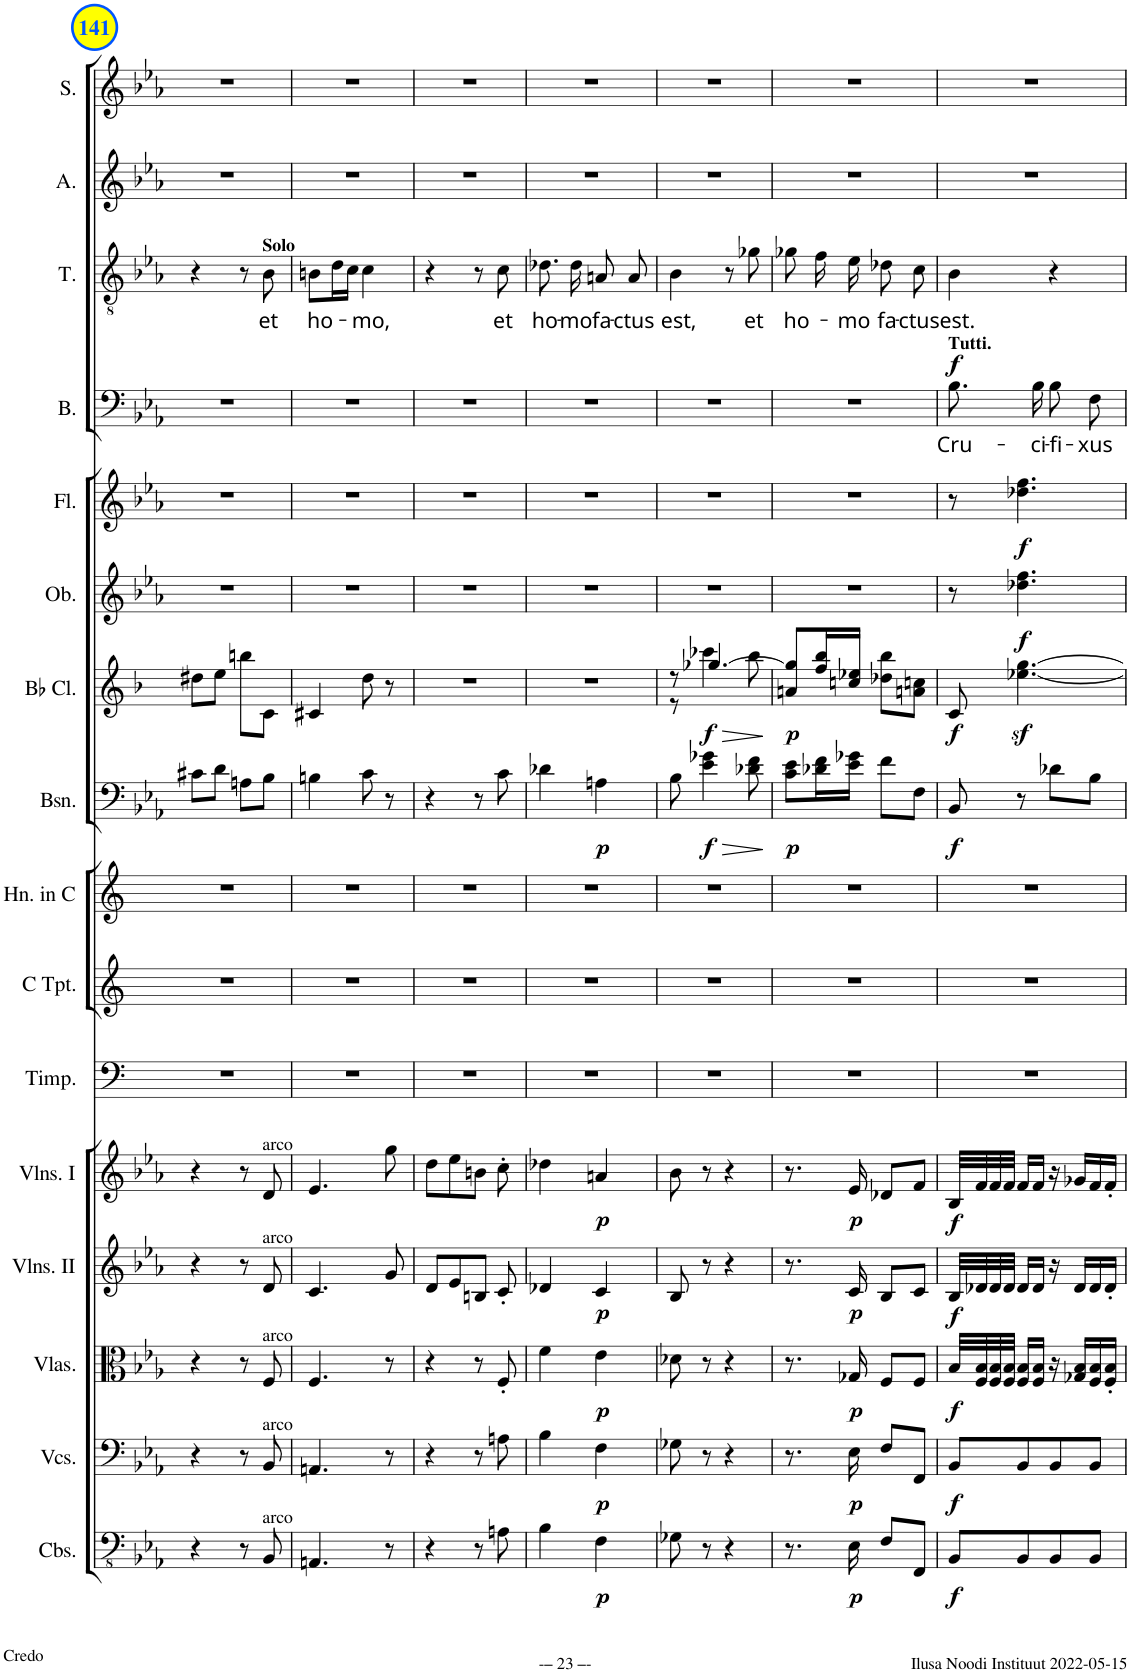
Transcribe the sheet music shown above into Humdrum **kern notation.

**kern	**dynam	**kern	**dynam	**kern	**dynam	**kern	**dynam	**kern	**dynam	**kern	**kern	**kern	**kern	**dynam	**kern	**dynam	**kern	**dynam	**kern	**dynam	**kern	**text	**dynam	**kern	**text	**kern	**kern
*part16	*part16	*part15	*part15	*part14	*part14	*part13	*part13	*part12	*part12	*part11	*part10	*part9	*part8	*part8	*part7	*part7	*part6	*part6	*part5	*part5	*part4	*part4	*part4	*part3	*part3	*part2	*part1
*staff16	*staff16	*staff15	*staff15	*staff14	*staff14	*staff13	*staff13	*staff12	*staff12	*staff11	*staff10	*staff9	*staff8	*staff8	*staff7	*staff7	*staff6	*staff6	*staff5	*staff5	*staff4	*staff4	*staff4	*staff3	*staff3	*staff2	*staff1
*I"Contrabasses	*	*I"Violoncellos	*	*I"Violas	*	*I"Violins II	*	*I"Violins I	*	*I"Timpani	*I"C Trumpet	*I"Horn in C	*I"Bassoon	*	*I"C Clarinet	*	*I"Oboe	*	*I"Flute	*	*I"Bass	*	*	*I"Tenor	*	*I"Alto	*I"Soprano
*I'Cbs.	*	*I'Vcs.	*	*I'Vlas.	*	*I'Vlns. II	*	*I'Vlns. I	*	*I'Timp.	*I'C Tpt.	*I'Hn. in C	*I'Bsn.	*	*I'C Cl.	*	*I'Ob.	*	*I'Fl.	*	*I'B.	*	*	*I'T.	*	*I'A.	*I'S.
!!LO:PB:g=z
*clefFv4	*	*clefF4	*	*clefC3	*	*clefG2	*	*clefG2	*	*clefF4	*clefG2	*clefG2	*clefF4	*	*clefG2	*	*clefG2	*	*clefG2	*	*clefF4	*	*	*clefGv2	*	*clefG2	*clefG2
*	*	*	*	*	*	*	*	*	*	*	*	*Trd4c7	*	*	*Trd1c2	*	*	*	*	*	*	*	*	*	*	*	*
*k[b-e-a-]	*	*k[b-e-a-]	*	*k[b-e-a-]	*	*k[b-e-a-]	*	*k[b-e-a-]	*	*k[]	*k[]	*k[]	*k[b-e-a-]	*	*k[b-]	*	*k[b-e-a-]	*	*k[b-e-a-]	*	*k[b-e-a-]	*	*	*k[b-e-a-]	*	*k[b-e-a-]	*k[b-e-a-]
*M2/4	*	*M2/4	*	*M2/4	*	*M2/4	*	*M2/4	*	*M2/4	*M2/4	*M2/4	*M2/4	*	*M2/4	*	*M2/4	*	*M2/4	*	*M2/4	*	*	*M2/4	*	*M2/4	*M2/4
=141	=141	=141	=141	=141	=141	=141	=141	=141	=141	=141	=141	=141	=141	=141	=141	=141	=141	=141	=141	=141	=141	=141	=141	=141	=141	=141	=141
4r	.	4r	.	4r	.	4r	.	4r	.	2r	2r	2r	8c#X\L	.	8dd#X\L	.	2r	.	2r	.	2r	.	.	4r	.	2r	2r
.	.	.	.	.	.	.	.	.	.	.	.	.	8d\J	.	8ee\J	.	.	.	.	.	.	.	.	.	.	.	.
8r	.	8r	.	8r	.	8r	.	8r	.	.	.	.	8An\L	.	8bbn\L	.	.	.	.	.	.	.	.	8r	.	.	.
!	!	!	!	!	!	!	!	!	!	!	!	!	!	!	!	!	!	!	!	!	!	!	!	!LO:TX:a:B:t=Solo	!	!	!
!	!	!	!	!	!	!	!	!LO:TX:a:t=arco	!	!	!	!	!	!	!	!	!	!	!	!	!	!	!	!	!	!	!
!	!	!	!	!	!	!LO:TX:a:t=arco	!	!	!	!	!	!	!	!	!	!	!	!	!	!	!	!	!	!	!	!	!
!	!	!	!	!LO:TX:a:t=arco	!	!	!	!	!	!	!	!	!	!	!	!	!	!	!	!	!	!	!	!	!	!	!
!	!	!LO:TX:a:t=arco	!	!	!	!	!	!	!	!	!	!	!	!	!	!	!	!	!	!	!	!	!	!	!	!	!
!LO:TX:a:t=arco	!	!	!	!	!	!	!	!	!	!	!	!	!	!	!	!	!	!	!	!	!	!	!	!	!	!	!
!	!	!	!	!	!	!	!	!	!	!	!	!	!	!	!	!	!	!	!	!	!	!	!	!	!LO:LY:b	!	!
8BBB-/	.	8BB-/	.	8F/	.	8d/	.	8d/	.	.	.	.	8B-\J	.	8c\J	.	.	.	.	.	.	.	.	8B-\	et	.	.
=142	=142	=142	=142	=142	=142	=142	=142	=142	=142	=142	=142	=142	=142	=142	=142	=142	=142	=142	=142	=142	=142	=142	=142	=142	=142	=142	=142
!	!	!	!	!	!	!	!	!	!	!	!	!	!	!	!	!	!	!	!	!	!	!	!	!	!LO:LY:b	!	!
4.AAAn/	.	4.AAn/	.	4.F/	.	4.c/	.	4.e-/	.	2r	2r	2r	4Bn\	.	4c#X/	.	2r	.	2r	.	2r	.	.	8Bn\L	ho-	2r	2r
.	.	.	.	.	.	.	.	.	.	.	.	.	.	.	.	.	.	.	.	.	.	.	.	16d\L	.	.	.
.	.	.	.	.	.	.	.	.	.	.	.	.	.	.	.	.	.	.	.	.	.	.	.	16c\JJ	.	.	.
!	!	!	!	!	!	!	!	!	!	!	!	!	!	!	!	!	!	!	!	!	!	!	!	!	!LO:LY:b	!	!
.	.	.	.	.	.	.	.	.	.	.	.	.	8c\	.	8dd\	.	.	.	.	.	.	.	.	4c\	-mo,	.	.
8r	.	8r	.	8r	.	8g/	.	8gg\	.	.	.	.	8r	.	8r	.	.	.	.	.	.	.	.	.	.	.	.
=143	=143	=143	=143	=143	=143	=143	=143	=143	=143	=143	=143	=143	=143	=143	=143	=143	=143	=143	=143	=143	=143	=143	=143	=143	=143	=143	=143
4r	.	4r	.	4r	.	8d/L	.	8dd\L	.	2r	2r	2r	4r	.	2r	.	2r	.	2r	.	2r	.	.	4r	.	2r	2r
.	.	.	.	.	.	8e-/	.	8ee-\	.	.	.	.	.	.	.	.	.	.	.	.	.	.	.	.	.	.	.
8r	.	8r	.	8r	.	8Bn/J	.	8bn\J	.	.	.	.	8r	.	.	.	.	.	.	.	.	.	.	8r	.	.	.
!	!	!	!	!	!	!	!	!	!	!	!	!	!	!	!	!	!	!	!	!	!	!	!	!	!LO:LY:b	!	!
8AAn\	.	8An\	.	8F'/	.	8c'/	.	8cc'\	.	.	.	.	8c\	.	.	.	.	.	.	.	.	.	.	8c\	et	.	.
=144	=144	=144	=144	=144	=144	=144	=144	=144	=144	=144	=144	=144	=144	=144	=144	=144	=144	=144	=144	=144	=144	=144	=144	=144	=144	=144	=144
!	!	!	!	!	!	!	!	!	!	!	!	!	!	!	!	!	!	!	!	!	!	!	!	!	!LO:LY:b	!	!
4BB-\	.	4B-\	.	4f\	.	4d-X/	.	4dd-X\	.	2r	2r	2r	4d-X\	.	2r	.	2r	.	2r	.	2r	.	.	8.d-X\	ho-	2r	2r
!	!	!	!	!	!	!	!	!	!	!	!	!	!	!	!	!	!	!	!	!	!	!	!	!	!LO:LY:b	!	!
.	.	.	.	.	.	.	.	.	.	.	.	.	.	.	.	.	.	.	.	.	.	.	.	16d-\	-mo	.	.
!	!LO:DY:b	!	!LO:DY:b	!	!LO:DY:b	!	!LO:DY:b	!	!LO:DY:b	!	!	!	!	!LO:DY:b	!	!	!	!	!	!	!	!	!	!	!LO:LY:b	!	!
4FF\	p	4F\	p	4e-\	p	4c/	p	4an/	p	.	.	.	4An\	p	.	.	.	.	.	.	.	.	.	8An/	fa-	.	.
!	!	!	!	!	!	!	!	!	!	!	!	!	!	!	!	!	!	!	!	!	!	!	!	!	!LO:LY:b	!	!
.	.	.	.	.	.	.	.	.	.	.	.	.	.	.	.	.	.	.	.	.	.	.	.	8A/	-ctus	.	.
=145	=145	=145	=145	=145	=145	=145	=145	=145	=145	=145	=145	=145	=145	=145	=145	=145	=145	=145	=145	=145	=145	=145	=145	=145	=145	=145	=145
*	*	*	*	*	*	*	*	*	*	*	*	*	*	*	*^	*	*	*	*	*	*	*	*	*	*	*	*
!	!	!	!	!	!	!	!	!	!	!	!	!	!	!	!	!	!	!	!	!	!	!	!	!	!	!LO:LY:b	!	!
8GG-X\	.	8G-X\	.	8d-X\	.	8B-/	.	8b-\	.	2r	2r	2r	8B-\	.	8r	8r	.	2r	.	2r	.	2r	.	.	4B-\	est,	2r	2r
!	!	!	!	!	!	!	!	!	!	!	!	!	!	!LO:HP:b	!	!	!LO:HP:b	!	!	!	!	!	!	!	!	!	!	!
!	!	!	!	!	!	!	!	!	!	!	!	!	!	!LO:DY:n=1:b	!	!	!LO:DY:n=1:b	!	!	!	!	!	!	!	!	!	!	!
8r	.	8r	.	8r	.	8r	.	8r	.	.	.	.	4e-\ 4g-X\	> f	[4.gg-X/	4ccc-X\	> f	.	.	.	.	.	.	.	.	.	.	.
4r	.	4r	.	4r	.	4r	.	4r	.	.	.	.	.	.	.	.	.	.	.	.	.	.	.	.	8r	.	.	.
!	!	!	!	!	!	!	!	!	!	!	!	!	!	!	!	!	!	!	!	!	!	!	!	!	!	!LO:LY:b	!	!
.	.	.	.	.	.	.	.	.	.	.	.	.	8d-X\ 8f\	.	.	8bb-\	.	.	.	.	.	.	.	.	8g-X\	et	.	.
*	*	*	*	*	*	*	*	*	*	*	*	*	*	*	*v	*v	*	*	*	*	*	*	*	*	*	*	*	*
.	.	.	.	.	.	.	.	.	.	.	.	.	.	]	.	]	.	.	.	.	.	.	.	.	.	.	.
=146	=146	=146	=146	=146	=146	=146	=146	=146	=146	=146	=146	=146	=146	=146	=146	=146	=146	=146	=146	=146	=146	=146	=146	=146	=146	=146	=146
!	!	!	!	!	!	!	!	!	!	!	!	!	!	!LO:DY:b	!	!LO:DY:b	!	!	!	!	!	!	!	!	!LO:LY:b	!	!
8.r	.	8.r	.	8.r	.	8.r	.	8.r	.	2r	2r	2r	8c\ 8e-\L	p	8an/ 8gg-/]L	p	2r	.	2r	.	2r	.	.	8g-X\	ho-	2r	2r
.	.	.	.	.	.	.	.	.	.	.	.	.	16d-X\ 16f\L	.	16ff/ 16bb-/L	.	.	.	.	.	.	.	.	16f\	.	.	.
!	!LO:DY:b	!	!LO:DY:b	!	!LO:DY:b	!	!LO:DY:b	!	!LO:DY:b	!	!	!	!	!	!	!	!	!	!	!	!	!	!	!	!LO:LY:b	!	!
16EE-\	p	16E-\	p	16G-X/	p	16c/	p	16e-/	p	.	.	.	16e-\ 16g-X\JJ	.	16ccn/ 16ee-X/JJ	.	.	.	.	.	.	.	.	16e-\	-mo	.	.
!	!	!	!	!	!	!	!	!	!	!	!	!	!	!	!	!	!	!	!	!	!	!	!	!	!LO:LY:b	!	!
8FF/L	.	8F/L	.	8F/L	.	8B-/L	.	8d-X/L	.	.	.	.	8f\L	.	8dd-X\ 8bb-\L	.	.	.	.	.	.	.	.	8d-X\	fa-	.	.
!	!	!	!	!	!	!	!	!	!	!	!	!	!	!	!	!	!	!	!	!	!	!	!	!	!LO:LY:b	!	!
8FFF/J	.	8FF/J	.	8F/J	.	8c/J	.	8f/J	.	.	.	.	8F\J	.	8an\ 8ccn\J	.	.	.	.	.	.	.	.	8c\	-ctus	.	.
=147	=147	=147	=147	=147	=147	=147	=147	=147	=147	=147	=147	=147	=147	=147	=147	=147	=147	=147	=147	=147	=147	=147	=147	=147	=147	=147	=147
!	!	!	!	!	!	!	!	!	!	!	!	!	!	!	!	!	!	!	!	!	!LO:TX:a:B:t=Tutti.	!	!	!	!	!	!
!	!LO:DY:b	!	!LO:DY:b	!	!LO:DY:b	!	!LO:DY:b	!	!LO:DY:b	!	!	!	!	!LO:DY:b	!	!LO:DY:b	!	!	!	!	!	!LO:LY:b	!LO:DY:a	!	!LO:LY:b	!	!
8BBB-/L	f	8BB-/L	f	32B-/LLL	f	32B-/LLL	f	32B-/LLL	f	2r	2r	2r	8BB-/	f	8c/	f	8r	.	8r	.	8.B-\L	Cru-	f	4B-\	est.	2r	2r
.	.	.	.	32F/ 32B-/	.	32d-X/	.	32f/	.	.	.	.	.	.	.	.	.	.	.	.	.	.	.	.	.	.	.
.	.	.	.	32F/ 32B-/	.	32d-/	.	32f/	.	.	.	.	.	.	.	.	.	.	.	.	.	.	.	.	.	.	.
.	.	.	.	32F/ 32B-/JJJ	.	32d-/JJJ	.	32f/JJJ	.	.	.	.	.	.	.	.	.	.	.	.	.	.	.	.	.	.	.
!	!	!	!	!	!	!	!	!	!	!	!	!	!	!	!	!	!	!LO:DY:b	!	!LO:DY:b	!	!	!	!	!	!	!
8BBB-/	.	8BB-/	.	16F/ 16B-/LL	.	16d-/LL	.	16f/LL	.	.	.	.	8r	.	[4.ee-X\z< [4.gg\z<	.	4.dd-X\ 4.ff\	f	4.dd-X\ 4.ff\	f	.	.	.	.	.	.	.
!	!	!	!	!	!	!	!	!	!	!	!	!	!	!	!	!	!	!	!	!	!	!LO:LY:b	!	!	!	!	!
.	.	.	.	16F/ 16B-/JJ	.	16d-/JJ	.	16f/JJ	.	.	.	.	.	.	.	.	.	.	.	.	16B-\Jk	-ci-	.	.	.	.	.
!	!	!	!	!	!	!	!	!	!	!	!	!	!	!	!	!	!	!	!	!	!	!LO:LY:b	!	!	!	!	!
8BBB-/	.	8BB-/	.	16r	.	16r	.	16r	.	.	.	.	8d-X\L	.	.	.	.	.	.	.	8B-\L	-fi-	.	4r	.	.	.
.	.	.	.	16G-X/ 16B-/LL	.	16d-/LL	.	16g-X/LL	.	.	.	.	.	.	.	.	.	.	.	.	.	.	.	.	.	.	.
!	!	!	!	!	!	!	!	!	!	!	!	!	!	!	!	!	!	!	!	!	!	!LO:LY:b	!	!	!	!	!
8BBB-/J	.	8BB-/J	.	16F/ 16B-/	.	16d-/	.	16f/	.	.	.	.	8B-\J	.	.	.	.	.	.	.	8F\J	-xus	.	.	.	.	.
.	.	.	.	16F/' 16B-/'JJ	.	16d-'/JJ	.	16f'/JJ	.	.	.	.	.	.	.	.	.	.	.	.	.	.	.	.	.	.	.
=	=	=	=	=	=	=	=	=	=	=	=	=	=	=	=	=	=	=	=	=	=	=	=	=	=	=	=
*-	*-	*-	*-	*-	*-	*-	*-	*-	*-	*-	*-	*-	*-	*-	*-	*-	*-	*-	*-	*-	*-	*-	*-	*-	*-	*-	*-
